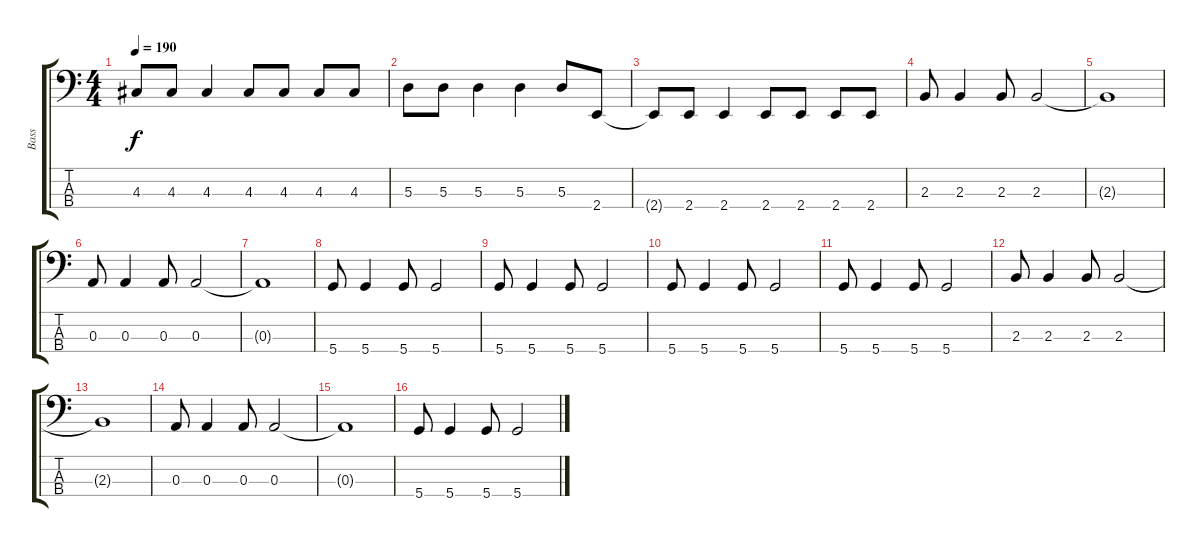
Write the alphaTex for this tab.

\track ("Bass" "Bass") {instrument electricbassfinger}
\staff {score tabs}
\tuning (G2 D2 A1 D1) {hide}
\ts (4 4)
\tempo 190
\clef f4
\ks c
4.3{t}.8{dy f} 4.3.8 4.3.4 4.3.8 4.3.8 4.3.8 4.3.8 |
5.3.8 5.3.8 5.3.4 5.3.4 5.3.8 2.4.8 |
2.4{t}.8 2.4.8 2.4.4 2.4.8 2.4.8 2.4.8 2.4.8 |
2.3.8 2.3.4 2.3.8 2.3.2 |
2.3{t}.1 |
0.3.8 0.3.4 0.3.8 0.3.2 |
0.3{t}.1 |
5.4.8 5.4.4 5.4.8 5.4.2 |
5.4.8 5.4.4 5.4.8 5.4.2 |
5.4.8 5.4.4 5.4.8 5.4.2 |
5.4.8 5.4.4 5.4.8 5.4.2 |
2.3.8 2.3.4 2.3.8 2.3.2 |
2.3{t}.1 |
0.3.8 0.3.4 0.3.8 0.3.2 |
0.3{t}.1 |
5.4.8 5.4.4 5.4.8 5.4.2
